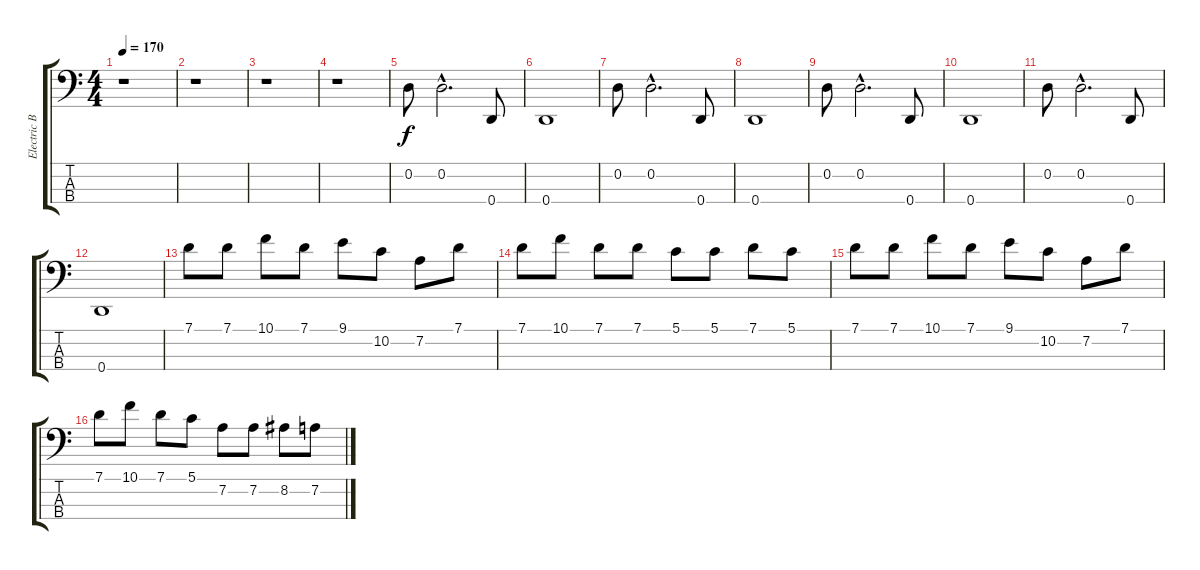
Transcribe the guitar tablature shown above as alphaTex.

\track ("Electric Bass" "Electric B") {instrument acousticbass}
\staff {score tabs}
\tuning (G2 D2 A1 D1) {hide}
\ts (4 4)
\tempo 170
\clef f4
\ks c
r.1{dy f instrument acousticbass} |
r.1 |
r.1 |
r.1 |
0.2.8 0.2{hac}.2{d} 0.4.8 |
0.4.1 |
0.2.8 0.2{hac}.2{d} 0.4.8 |
0.4.1 |
0.2.8 0.2{hac}.2{d} 0.4.8 |
0.4.1 |
0.2.8 0.2{hac}.2{d} 0.4.8 |
0.4.1 |
7.1.8 7.1.8 10.1.8 7.1.8 9.1.8 10.2.8 7.2.8 7.1.8 |
7.1.8 10.1.8 7.1.8 7.1.8 5.1.8 5.1.8 7.1.8 5.1.8 |
7.1.8 7.1.8 10.1.8 7.1.8 9.1.8 10.2.8 7.2.8 7.1.8 |
7.1.8 10.1.8 7.1.8 5.1.8 7.2.8 7.2.8 8.2.8 7.2.8
